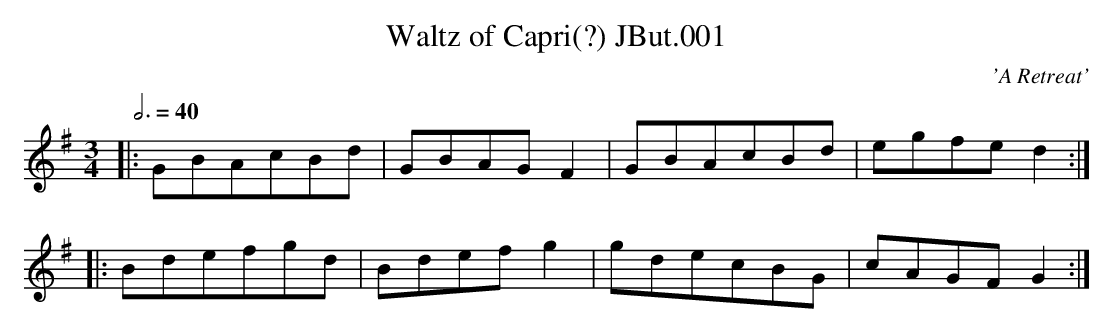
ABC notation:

X:1
T:Waltz of Capri(?) JBut.001
M:3/4
L:1/8
Q:3/4=40
C:'A Retreat'
K:G
|:GBAcBd|GBAGF2|GBAcBd|egfed2:|
|:Bdefgd|Bdefg2|gdecBG|cAGFG2:|
